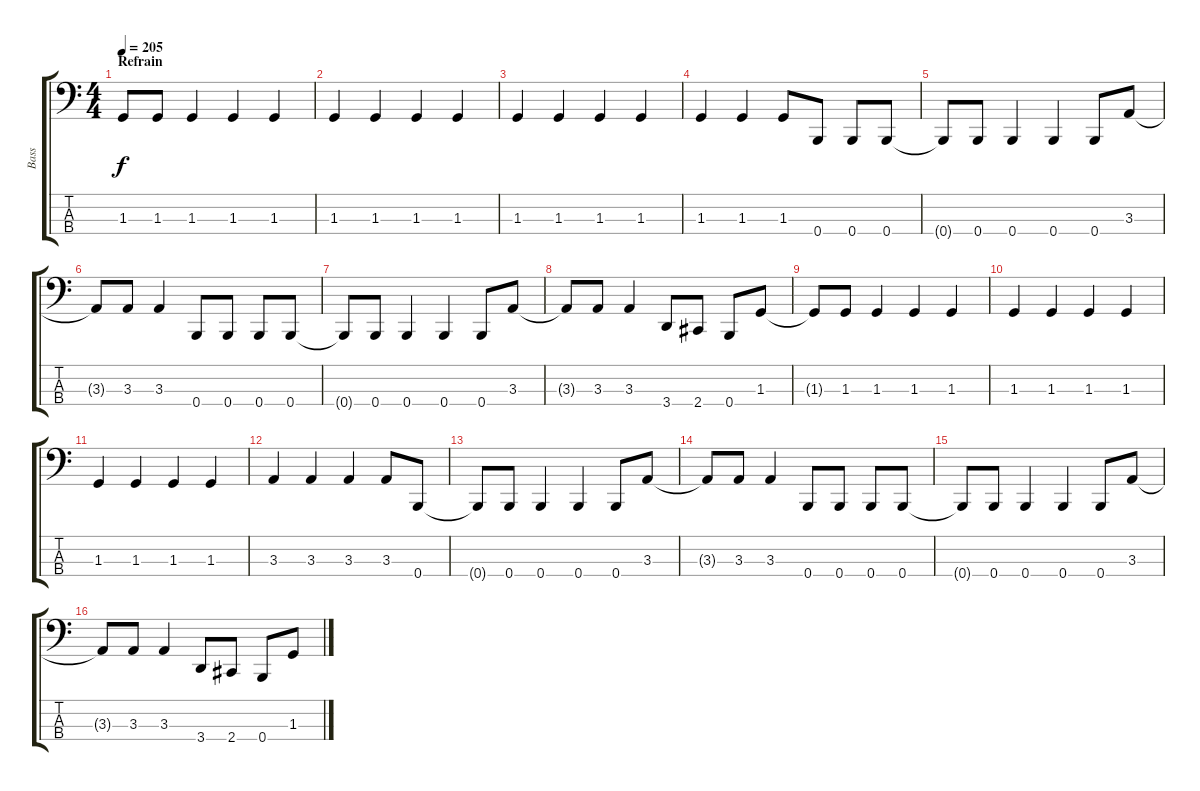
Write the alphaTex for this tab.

\track ("Bass" "Bass") {instrument electricbasspick}
\staff {score tabs}
\tuning (E2 B1 Gb1 B0) {hide}
\ts (4 4)
\section ("" "Refrain")
\tempo 205
\clef f4
\ks c
1.3{t}.8{dy f} 1.3.8 1.3.4 1.3.4 1.3.4 |
1.3.4 1.3.4 1.3.4 1.3.4 |
1.3.4 1.3.4 1.3.4 1.3.4 |
1.3.4 1.3.4 1.3.8 0.4.8 0.4.8 0.4.8 |
0.4{t}.8 0.4.8 0.4.4 0.4.4 0.4.8 3.3.8 |
3.3{t}.8 3.3.8 3.3.4 0.4.8 0.4.8 0.4.8 0.4.8 |
0.4{t}.8 0.4.8 0.4.4 0.4.4 0.4.8 3.3.8 |
3.3{t}.8 3.3.8 3.3.4 3.4.8 2.4.8 0.4.8 1.3.8 |
1.3{t}.8 1.3.8 1.3.4 1.3.4 1.3.4 |
1.3.4 1.3.4 1.3.4 1.3.4 |
1.3.4 1.3.4 1.3.4 1.3.4 |
3.3.4 3.3.4 3.3.4 3.3.8 0.4.8 |
0.4{t}.8 0.4.8 0.4.4 0.4.4 0.4.8 3.3.8 |
3.3{t}.8 3.3.8 3.3.4 0.4.8 0.4.8 0.4.8 0.4.8 |
0.4{t}.8 0.4.8 0.4.4 0.4.4 0.4.8 3.3.8 |
3.3{t}.8 3.3.8 3.3.4 3.4.8 2.4.8 0.4.8 1.3.8
